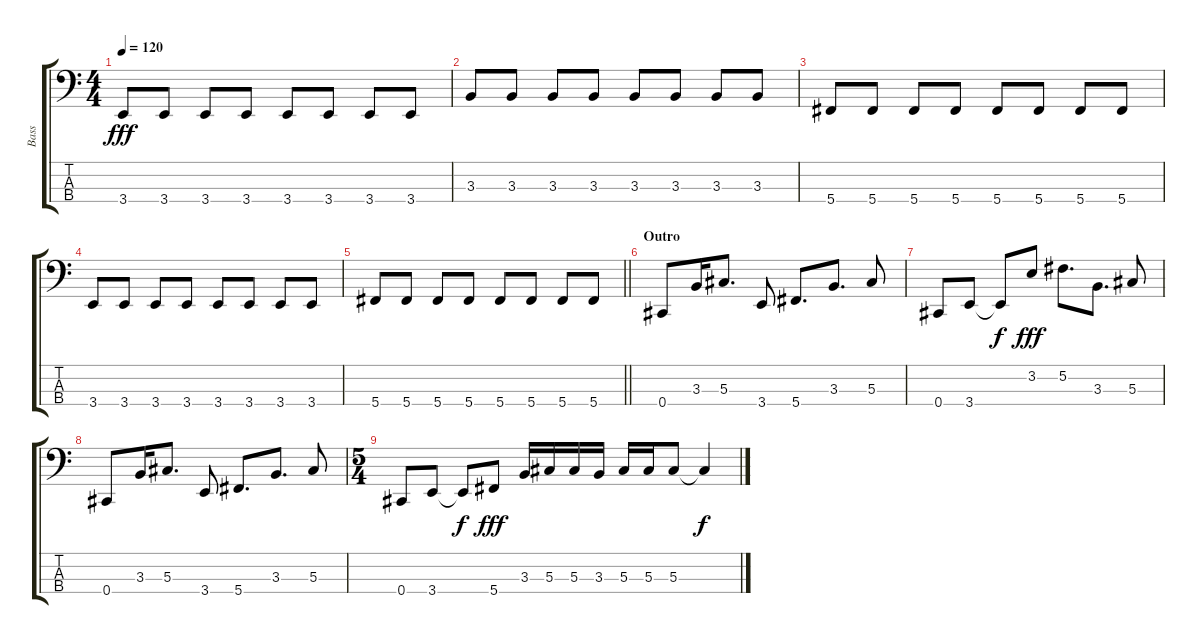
\track ("Bass" "Bass") {instrument electricbasspick}
\staff {score tabs}
\tuning (Gb2 Db2 Ab1 Db1) {hide}
\ts (4 4)
\tempo 120
\clef f4
\ks c
3.4.8{dy fff} 3.4.8 3.4.8 3.4.8 3.4.8 3.4.8 3.4.8 3.4.8 |
3.3.8 3.3.8 3.3.8 3.3.8 3.3.8 3.3.8 3.3.8 3.3.8 |
5.4.8 5.4.8 5.4.8 5.4.8 5.4.8 5.4.8 5.4.8 5.4.8 |
3.4.8 3.4.8 3.4.8 3.4.8 3.4.8 3.4.8 3.4.8 3.4.8 |
\barLineRight lightlight
5.4.8 5.4.8 5.4.8 5.4.8 5.4.8 5.4.8 5.4.8 5.4.8 |
\section ("" "Outro")
0.4.8 3.3.16 5.3.8{d} 3.4.8 5.4.8{d} 3.3.8{d} 5.3.8 |
0.4.8 3.4.8 3.4{t}.8{dy f} 3.2.8{dy fff} 5.2.8{d} 3.3.8{d} 5.3.8 |
0.4.8 3.3.16 5.3.8{d} 3.4.8 5.4.8{d} 3.3.8{d} 5.3.8 |
\ts (5 4)
0.4.8 3.4.8 3.4{t}.8{dy f} 5.4.8{dy fff} 3.3.16 5.3.16 5.3.16 3.3.16 5.3.16 5.3.16 5.3.8 5.3{t}.4{dy f}
